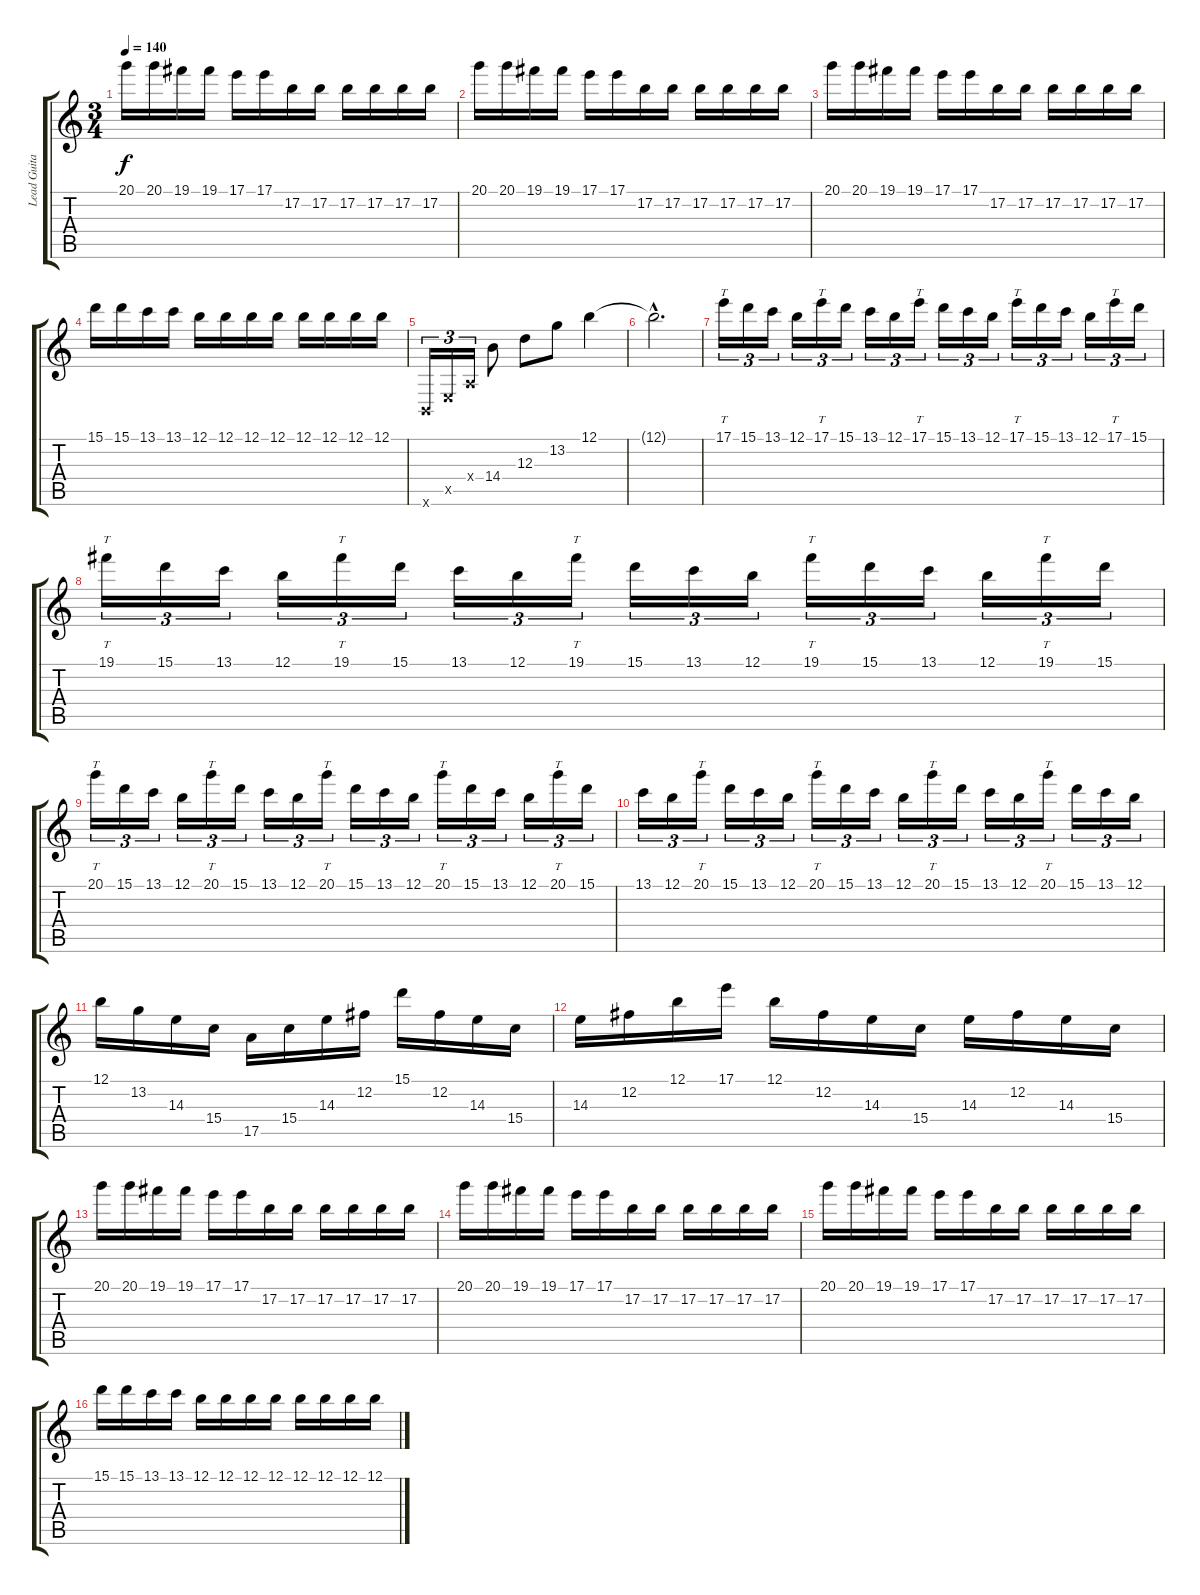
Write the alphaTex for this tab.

\track ("Lead Guitar I" "Lead Guita") {instrument distortionguitar}
\staff {score tabs}
\tuning (B3 Gb3 D3 A2 E2 B1) {hide}
\ts (3 4)
\tempo 140
\clef g2
\ks c
20.1.16{dy f} 20.1.16 19.1.16 19.1.16 17.1.16 17.1.16 17.2.16 17.2.16 17.2.16 17.2.16 17.2.16 17.2.16 |
20.1.16 20.1.16 19.1.16 19.1.16 17.1.16 17.1.16 17.2.16 17.2.16 17.2.16 17.2.16 17.2.16 17.2.16 |
20.1.16 20.1.16 19.1.16 19.1.16 17.1.16 17.1.16 17.2.16 17.2.16 17.2.16 17.2.16 17.2.16 17.2.16 |
15.1.16 15.1.16 13.1.16 13.1.16 12.1.16 12.1.16 12.1.16 12.1.16 12.1.16 12.1.16 12.1.16 12.1.16 |
0.6{x}.16{tu (3 2)} 0.5{x}.16{tu (3 2)} 0.4{x}.16{tu (3 2)} 14.4.8 12.3.8 13.2.8 12.1.4 |
12.1{hac t}.2{d} |
17.1.16{tt tu (3 2)} 15.1.16{tu (3 2)} 13.1.16{tu (3 2)} 12.1.16{tu (3 2)} 17.1.16{tt tu (3 2)} 15.1.16{tu (3 2)} 13.1.16{tu (3 2)} 12.1.16{tu (3 2)} 17.1.16{tt tu (3 2)} 15.1.16{tu (3 2)} 13.1.16{tu (3 2)} 12.1.16{tu (3 2)} 17.1.16{tt tu (3 2)} 15.1.16{tu (3 2)} 13.1.16{tu (3 2)} 12.1.16{tu (3 2)} 17.1.16{tt tu (3 2)} 15.1.16{tu (3 2)} |
19.1.16{tt tu (3 2)} 15.1.16{tu (3 2)} 13.1.16{tu (3 2)} 12.1.16{tu (3 2)} 19.1.16{tt tu (3 2)} 15.1.16{tu (3 2)} 13.1.16{tu (3 2)} 12.1.16{tu (3 2)} 19.1.16{tt tu (3 2)} 15.1.16{tu (3 2)} 13.1.16{tu (3 2)} 12.1.16{tu (3 2)} 19.1.16{tt tu (3 2)} 15.1.16{tu (3 2)} 13.1.16{tu (3 2)} 12.1.16{tu (3 2)} 19.1.16{tt tu (3 2)} 15.1.16{tu (3 2)} |
20.1.16{tt tu (3 2)} 15.1.16{tu (3 2)} 13.1.16{tu (3 2)} 12.1.16{tu (3 2)} 20.1.16{tt tu (3 2)} 15.1.16{tu (3 2)} 13.1.16{tu (3 2)} 12.1.16{tu (3 2)} 20.1.16{tt tu (3 2)} 15.1.16{tu (3 2)} 13.1.16{tu (3 2)} 12.1.16{tu (3 2)} 20.1.16{tt tu (3 2)} 15.1.16{tu (3 2)} 13.1.16{tu (3 2)} 12.1.16{tu (3 2)} 20.1.16{tt tu (3 2)} 15.1.16{tu (3 2)} |
13.1.16{tu (3 2)} 12.1.16{tu (3 2)} 20.1.16{tt tu (3 2)} 15.1.16{tu (3 2)} 13.1.16{tu (3 2)} 12.1.16{tu (3 2)} 20.1.16{tt tu (3 2)} 15.1.16{tu (3 2)} 13.1.16{tu (3 2)} 12.1.16{tu (3 2)} 20.1.16{tt tu (3 2)} 15.1.16{tu (3 2)} 13.1.16{tu (3 2)} 12.1.16{tu (3 2)} 20.1.16{tt tu (3 2)} 15.1.16{tu (3 2)} 13.1.16{tu (3 2)} 12.1.16{tu (3 2)} |
12.1.16 13.2.16 14.3.16 15.4.16 17.5.16 15.4.16 14.3.16 12.2.16 15.1.16 12.2.16 14.3.16 15.4.16 |
14.3.16 12.2.16 12.1.16 17.1.16 12.1.16 12.2.16 14.3.16 15.4.16 14.3.16 12.2.16 14.3.16 15.4.16 |
20.1.16 20.1.16 19.1.16 19.1.16 17.1.16 17.1.16 17.2.16 17.2.16 17.2.16 17.2.16 17.2.16 17.2.16 |
20.1.16 20.1.16 19.1.16 19.1.16 17.1.16 17.1.16 17.2.16 17.2.16 17.2.16 17.2.16 17.2.16 17.2.16 |
20.1.16 20.1.16 19.1.16 19.1.16 17.1.16 17.1.16 17.2.16 17.2.16 17.2.16 17.2.16 17.2.16 17.2.16 |
15.1.16 15.1.16 13.1.16 13.1.16 12.1.16 12.1.16 12.1.16 12.1.16 12.1.16 12.1.16 12.1.16 12.1.16
